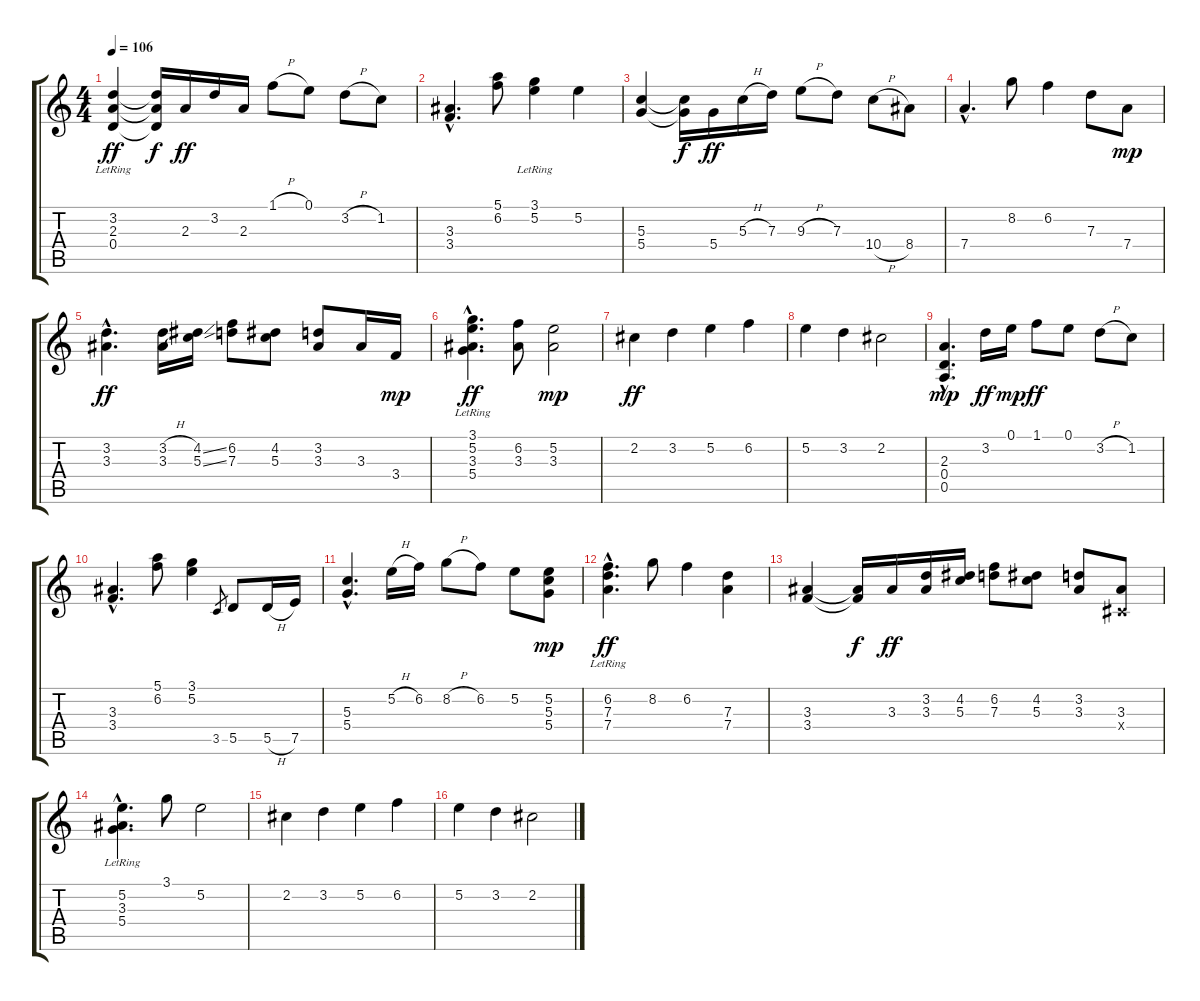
\track "" {instrument overdrivenguitar}
\staff {score tabs}
\tuning (E4 B3 G3 D3 A2 E2) {hide}
\ts (4 4)
\tempo 106
\clef g2
\ks c
(3.2{lr} 2.3{lr} 0.4{lr}).4{dy ff instrument overdrivenguitar} (3.2{t} 2.3{t} 0.4{t}).16{dy f} 2.3.16{dy ff} 3.2.16 2.3.16 1.1{h}.8 0.1.8 3.2{h}.8 1.2.8 |
(3.3{hac} 3.4{hac}).4{d} (5.1 6.2).8 (3.1{lr} 5.2).4 5.2.4 |
(5.3 5.4).4 (5.3{t} 5.4{t}).16{dy f} 5.4.16{dy ff} 5.3{h}.16 7.3.16 9.3{h}.8 7.3.8 10.4{h}.8 8.4.8 |
7.4{hac}.4{d} 8.2.8 6.2.4 7.3.8 7.4.8{dy mp} |
(3.2{hac} 3.3{hac}).4{d dy ff} (3.2{h} 3.3{h}).16 (4.2{ss} 5.3{ss}).16 (6.2 7.3).8 (4.2 5.3).8 (3.2 3.3).8 3.3.16 3.4.16{dy mp} |
(3.1{hac} 5.2{hac} 3.3{hac} 5.4{hac lr}).4{d dy ff} (6.2 3.3).8 (5.2 3.3).2{dy mp} |
2.2.4{dy ff} 3.2.4 5.2.4 6.2.4 |
5.2.4 3.2.4 2.2.2 |
(2.3{hac} 0.4{hac} 0.5{hac}).4{d dy mp} 3.2.16{dy ff} 0.1.16{dy mp} 1.1.8{dy ff} 0.1.8 3.2{h}.8 1.2.8 |
(3.3{hac} 3.4{hac}).4{d} (5.1 6.2).8 (3.1 5.2).4 3.5.8{gr} 5.5.8 5.5{h}.16 7.5.16 |
(5.3{hac} 5.4{hac}).4{d} 5.2{h}.16 6.2.16 8.2{h}.8 6.2.8 5.2.8 (5.2 5.3 5.4).8{dy mp} |
(6.2{hac lr} 7.3{hac lr} 7.4{hac lr}).4{d dy ff} 8.2.8 6.2.4 (7.3 7.4).4 |
(3.3 3.4).4 (3.3{t} 3.4{t}).16{dy f} 3.3.16{dy ff} (3.2 3.3).16 (4.2 5.3).16 (6.2 7.3).8 (4.2 5.3).8 (3.2 3.3).8 (3.3 -1.4{x}).8 |
(5.2{hac} 3.3{hac lr} 5.4{hac lr}).4{d} 3.1.8 5.2.2 |
2.2.4 3.2.4 5.2.4 6.2.4 |
5.2.4 3.2.4 2.2.2
